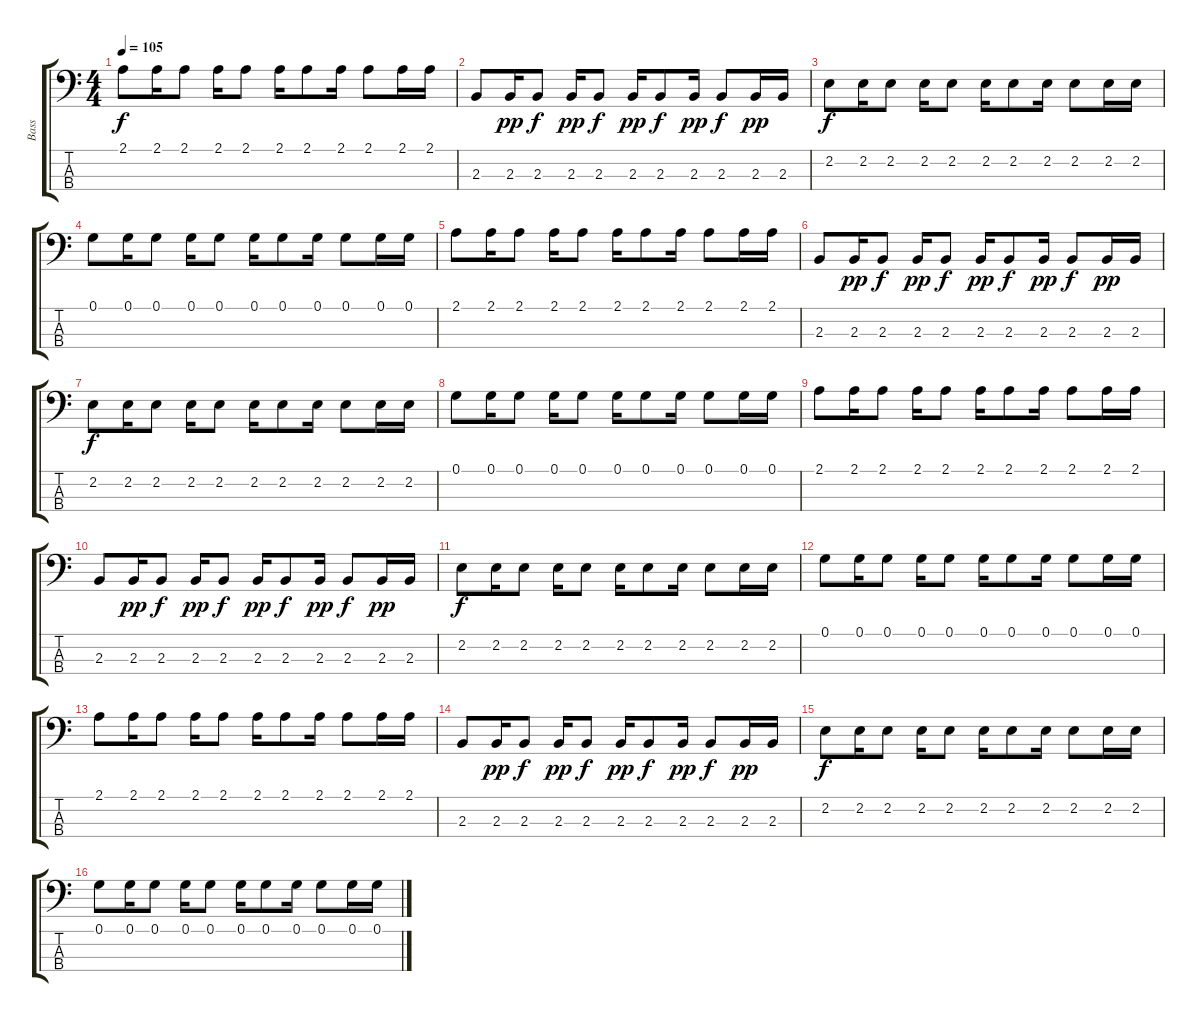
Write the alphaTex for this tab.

\track ("Bass" "Bass") {instrument synthbass1}
\staff {score tabs}
\tuning (G2 D2 A1 E1) {hide}
\ts (4 4)
\tempo 105
\clef f4
\ks c
2.1.8{dy f volume 13 balance 8} 2.1.16{balance 0} 2.1.8{balance 8} 2.1.16{balance 16} 2.1.8{balance 8} 2.1.16{balance 0} 2.1.8{balance 8} 2.1.16{balance 16} 2.1.8{balance 8} 2.1.16{balance 0} 2.1.16{balance 16} |
2.3.8{volume 13 balance 8} 2.3.16{dy pp balance 0} 2.3.8{dy f balance 8} 2.3.16{dy pp balance 16} 2.3.8{dy f balance 8} 2.3.16{dy pp balance 0} 2.3.8{dy f balance 8} 2.3.16{dy pp balance 16} 2.3.8{dy f balance 8} 2.3.16{dy pp balance 0} 2.3.16{balance 16} |
2.2.8{dy f volume 13 balance 8} 2.2.16{balance 0} 2.2.8{balance 8} 2.2.16{balance 16} 2.2.8{balance 8} 2.2.16{balance 0} 2.2.8{balance 8} 2.2.16{balance 16} 2.2.8{balance 8} 2.2.16{balance 0} 2.2.16{balance 16} |
0.1.8{volume 13 balance 8} 0.1.16{balance 0} 0.1.8{balance 8} 0.1.16{balance 16} 0.1.8{balance 8} 0.1.16{balance 0} 0.1.8{balance 8} 0.1.16{balance 16} 0.1.8{balance 8} 0.1.16{balance 0} 0.1.16{balance 16} |
2.1.8{volume 13 balance 8} 2.1.16{balance 0} 2.1.8{balance 8} 2.1.16{balance 16} 2.1.8{balance 8} 2.1.16{balance 0} 2.1.8{balance 8} 2.1.16{balance 16} 2.1.8{balance 8} 2.1.16{balance 0} 2.1.16{balance 16} |
2.3.8{volume 13 balance 8} 2.3.16{dy pp balance 0} 2.3.8{dy f balance 8} 2.3.16{dy pp balance 16} 2.3.8{dy f balance 8} 2.3.16{dy pp balance 0} 2.3.8{dy f balance 8} 2.3.16{dy pp balance 16} 2.3.8{dy f balance 8} 2.3.16{dy pp balance 0} 2.3.16{balance 16} |
2.2.8{dy f volume 13 balance 8} 2.2.16{balance 0} 2.2.8{balance 8} 2.2.16{balance 16} 2.2.8{balance 8} 2.2.16{balance 0} 2.2.8{balance 8} 2.2.16{balance 16} 2.2.8{balance 8} 2.2.16{balance 0} 2.2.16{balance 16} |
0.1.8{volume 13 balance 8} 0.1.16{balance 0} 0.1.8{balance 8} 0.1.16{balance 16} 0.1.8{balance 8} 0.1.16{balance 0} 0.1.8{balance 8} 0.1.16{balance 16} 0.1.8{balance 8} 0.1.16{balance 0} 0.1.16{balance 16} |
2.1.8{volume 13 balance 8} 2.1.16{balance 0} 2.1.8{balance 8} 2.1.16{balance 16} 2.1.8{balance 8} 2.1.16{balance 0} 2.1.8{balance 8} 2.1.16{balance 16} 2.1.8{balance 8} 2.1.16{balance 0} 2.1.16{balance 16} |
2.3.8{volume 13 balance 8} 2.3.16{dy pp balance 0} 2.3.8{dy f balance 8} 2.3.16{dy pp balance 16} 2.3.8{dy f balance 8} 2.3.16{dy pp balance 0} 2.3.8{dy f balance 8} 2.3.16{dy pp balance 16} 2.3.8{dy f balance 8} 2.3.16{dy pp balance 0} 2.3.16{balance 16} |
2.2.8{dy f volume 13 balance 8} 2.2.16{balance 0} 2.2.8{balance 8} 2.2.16{balance 16} 2.2.8{balance 8} 2.2.16{balance 0} 2.2.8{balance 8} 2.2.16{balance 16} 2.2.8{balance 8} 2.2.16{balance 0} 2.2.16{balance 16} |
0.1.8{volume 13 balance 8} 0.1.16{balance 0} 0.1.8{balance 8} 0.1.16{balance 16} 0.1.8{balance 8} 0.1.16{balance 0} 0.1.8{balance 8} 0.1.16{balance 16} 0.1.8{balance 8} 0.1.16{balance 0} 0.1.16{balance 16} |
2.1.8{volume 13 balance 8} 2.1.16{balance 0} 2.1.8{balance 8} 2.1.16{balance 16} 2.1.8{balance 8} 2.1.16{balance 0} 2.1.8{balance 8} 2.1.16{balance 16} 2.1.8{balance 8} 2.1.16{balance 0} 2.1.16{balance 16} |
2.3.8{volume 13 balance 8} 2.3.16{dy pp balance 0} 2.3.8{dy f balance 8} 2.3.16{dy pp balance 16} 2.3.8{dy f balance 8} 2.3.16{dy pp balance 0} 2.3.8{dy f balance 8} 2.3.16{dy pp balance 16} 2.3.8{dy f balance 8} 2.3.16{dy pp balance 0} 2.3.16{balance 16} |
2.2.8{dy f volume 13 balance 8} 2.2.16{balance 0} 2.2.8{balance 8} 2.2.16{balance 16} 2.2.8{balance 8} 2.2.16{balance 0} 2.2.8{balance 8} 2.2.16{balance 16} 2.2.8{balance 8} 2.2.16{balance 0} 2.2.16{balance 16} |
0.1.8{volume 13 balance 8} 0.1.16{balance 0} 0.1.8{balance 8} 0.1.16{balance 16} 0.1.8{balance 8} 0.1.16{balance 0} 0.1.8{balance 8} 0.1.16{balance 16} 0.1.8{balance 8} 0.1.16{balance 0} 0.1.16{balance 16}
